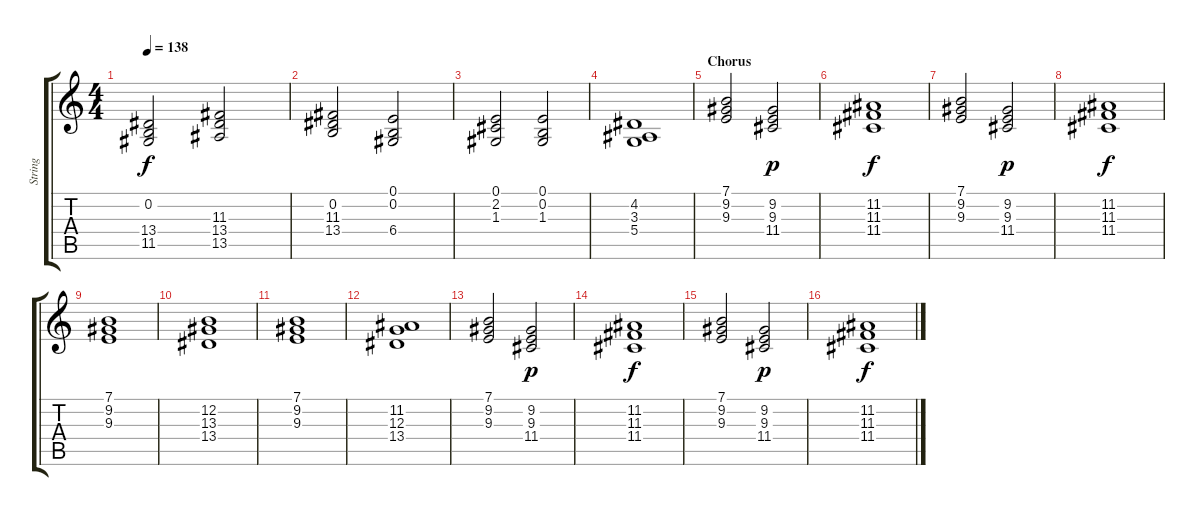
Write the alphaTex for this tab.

\track ("String" "String") {instrument stringensemble2}
\staff {score tabs}
\tuning (E4 B3 G3 D3 A2 E2) {hide}
\ts (4 4)
\tempo 138
\clef g2
\ks c
(0.2 13.4 11.5).2{dy f volume 6 instrument synthstrings1} (11.3 13.4 13.5).2 |
(0.2 11.3 13.4).2 (0.1 0.2 6.4).2 |
(0.1 2.2 1.3).2 (0.1 0.2 1.3).2 |
(4.2 3.3 5.4).1 |
\section ("" "Chorus")
(7.1 9.2 9.3).2{volume 12 instrument stringensemble2} (9.2 9.3 11.4).2{dy p} |
(11.2 11.3 11.4).1{dy f} |
(7.1 9.2 9.3).2 (9.2 9.3 11.4).2{dy p} |
(11.2 11.3 11.4).1{dy f} |
(7.1 9.2 9.3).1 |
(12.2 13.3 13.4).1 |
(7.1 9.2 9.3).1 |
(11.2 12.3 13.4).1 |
(7.1 9.2 9.3).2 (9.2 9.3 11.4).2{dy p} |
(11.2 11.3 11.4).1{dy f} |
(7.1 9.2 9.3).2 (9.2 9.3 11.4).2{dy p} |
(11.2 11.3 11.4).1{dy f}
